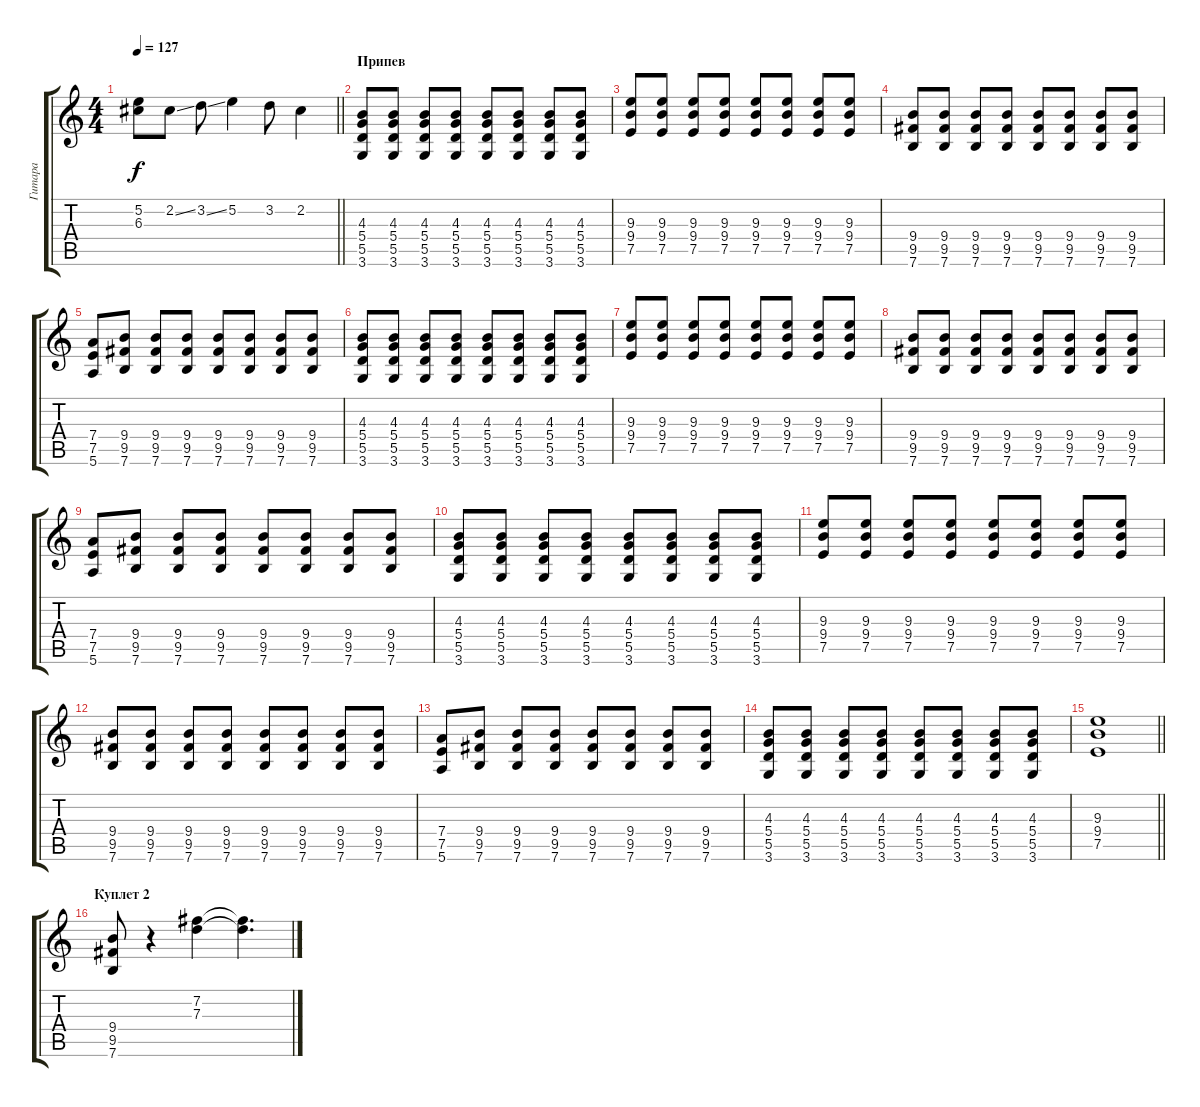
\track ("Гитара" "Гитара") {instrument electricguitarclean}
\staff {score tabs}
\tuning (E4 B3 G3 D3 A2 E2) {hide}
\ts (4 4)
\tempo 127
\clef g2
\barLineRight lightlight
\ks c
(5.2{t} 6.3{t}).8{dy f} 2.2{ss}.8 3.2{ss}.8 5.2.4 3.2.8 2.2.4 |
\section ("" "Припев")
(4.3 5.4 5.5 3.6).8 (4.3 5.4 5.5 3.6).8 (4.3 5.4 5.5 3.6).8 (4.3 5.4 5.5 3.6).8 (4.3 5.4 5.5 3.6).8 (4.3 5.4 5.5 3.6).8 (4.3 5.4 5.5 3.6).8 (4.3 5.4 5.5 3.6).8 |
(9.3 9.4 7.5).8 (9.3 9.4 7.5).8 (9.3 9.4 7.5).8 (9.3 9.4 7.5).8 (9.3 9.4 7.5).8 (9.3 9.4 7.5).8 (9.3 9.4 7.5).8 (9.3 9.4 7.5).8 |
(9.4 9.5 7.6).8 (9.4 9.5 7.6).8 (9.4 9.5 7.6).8 (9.4 9.5 7.6).8 (9.4 9.5 7.6).8 (9.4 9.5 7.6).8 (9.4 9.5 7.6).8 (9.4 9.5 7.6).8 |
(7.4 7.5 5.6).8 (9.4 9.5 7.6).8 (9.4 9.5 7.6).8 (9.4 9.5 7.6).8 (9.4 9.5 7.6).8 (9.4 9.5 7.6).8 (9.4 9.5 7.6).8 (9.4 9.5 7.6).8 |
(4.3 5.4 5.5 3.6).8 (4.3 5.4 5.5 3.6).8 (4.3 5.4 5.5 3.6).8 (4.3 5.4 5.5 3.6).8 (4.3 5.4 5.5 3.6).8 (4.3 5.4 5.5 3.6).8 (4.3 5.4 5.5 3.6).8 (4.3 5.4 5.5 3.6).8 |
(9.3 9.4 7.5).8 (9.3 9.4 7.5).8 (9.3 9.4 7.5).8 (9.3 9.4 7.5).8 (9.3 9.4 7.5).8 (9.3 9.4 7.5).8 (9.3 9.4 7.5).8 (9.3 9.4 7.5).8 |
(9.4 9.5 7.6).8 (9.4 9.5 7.6).8 (9.4 9.5 7.6).8 (9.4 9.5 7.6).8 (9.4 9.5 7.6).8 (9.4 9.5 7.6).8 (9.4 9.5 7.6).8 (9.4 9.5 7.6).8 |
(7.4 7.5 5.6).8 (9.4 9.5 7.6).8 (9.4 9.5 7.6).8 (9.4 9.5 7.6).8 (9.4 9.5 7.6).8 (9.4 9.5 7.6).8 (9.4 9.5 7.6).8 (9.4 9.5 7.6).8 |
(4.3 5.4 5.5 3.6).8 (4.3 5.4 5.5 3.6).8 (4.3 5.4 5.5 3.6).8 (4.3 5.4 5.5 3.6).8 (4.3 5.4 5.5 3.6).8 (4.3 5.4 5.5 3.6).8 (4.3 5.4 5.5 3.6).8 (4.3 5.4 5.5 3.6).8 |
(9.3 9.4 7.5).8 (9.3 9.4 7.5).8 (9.3 9.4 7.5).8 (9.3 9.4 7.5).8 (9.3 9.4 7.5).8 (9.3 9.4 7.5).8 (9.3 9.4 7.5).8 (9.3 9.4 7.5).8 |
(9.4 9.5 7.6).8 (9.4 9.5 7.6).8 (9.4 9.5 7.6).8 (9.4 9.5 7.6).8 (9.4 9.5 7.6).8 (9.4 9.5 7.6).8 (9.4 9.5 7.6).8 (9.4 9.5 7.6).8 |
(7.4 7.5 5.6).8 (9.4 9.5 7.6).8 (9.4 9.5 7.6).8 (9.4 9.5 7.6).8 (9.4 9.5 7.6).8 (9.4 9.5 7.6).8 (9.4 9.5 7.6).8 (9.4 9.5 7.6).8 |
(4.3 5.4 5.5 3.6).8 (4.3 5.4 5.5 3.6).8 (4.3 5.4 5.5 3.6).8 (4.3 5.4 5.5 3.6).8 (4.3 5.4 5.5 3.6).8 (4.3 5.4 5.5 3.6).8 (4.3 5.4 5.5 3.6).8 (4.3 5.4 5.5 3.6).8 |
\barLineRight lightlight
(9.3 9.4 7.5).1 |
\section ("" "Куплет 2")
(9.4 9.5 7.6).8 r.4 (7.2 7.3).4 (7.2{t} 7.3{t}).4{d}
